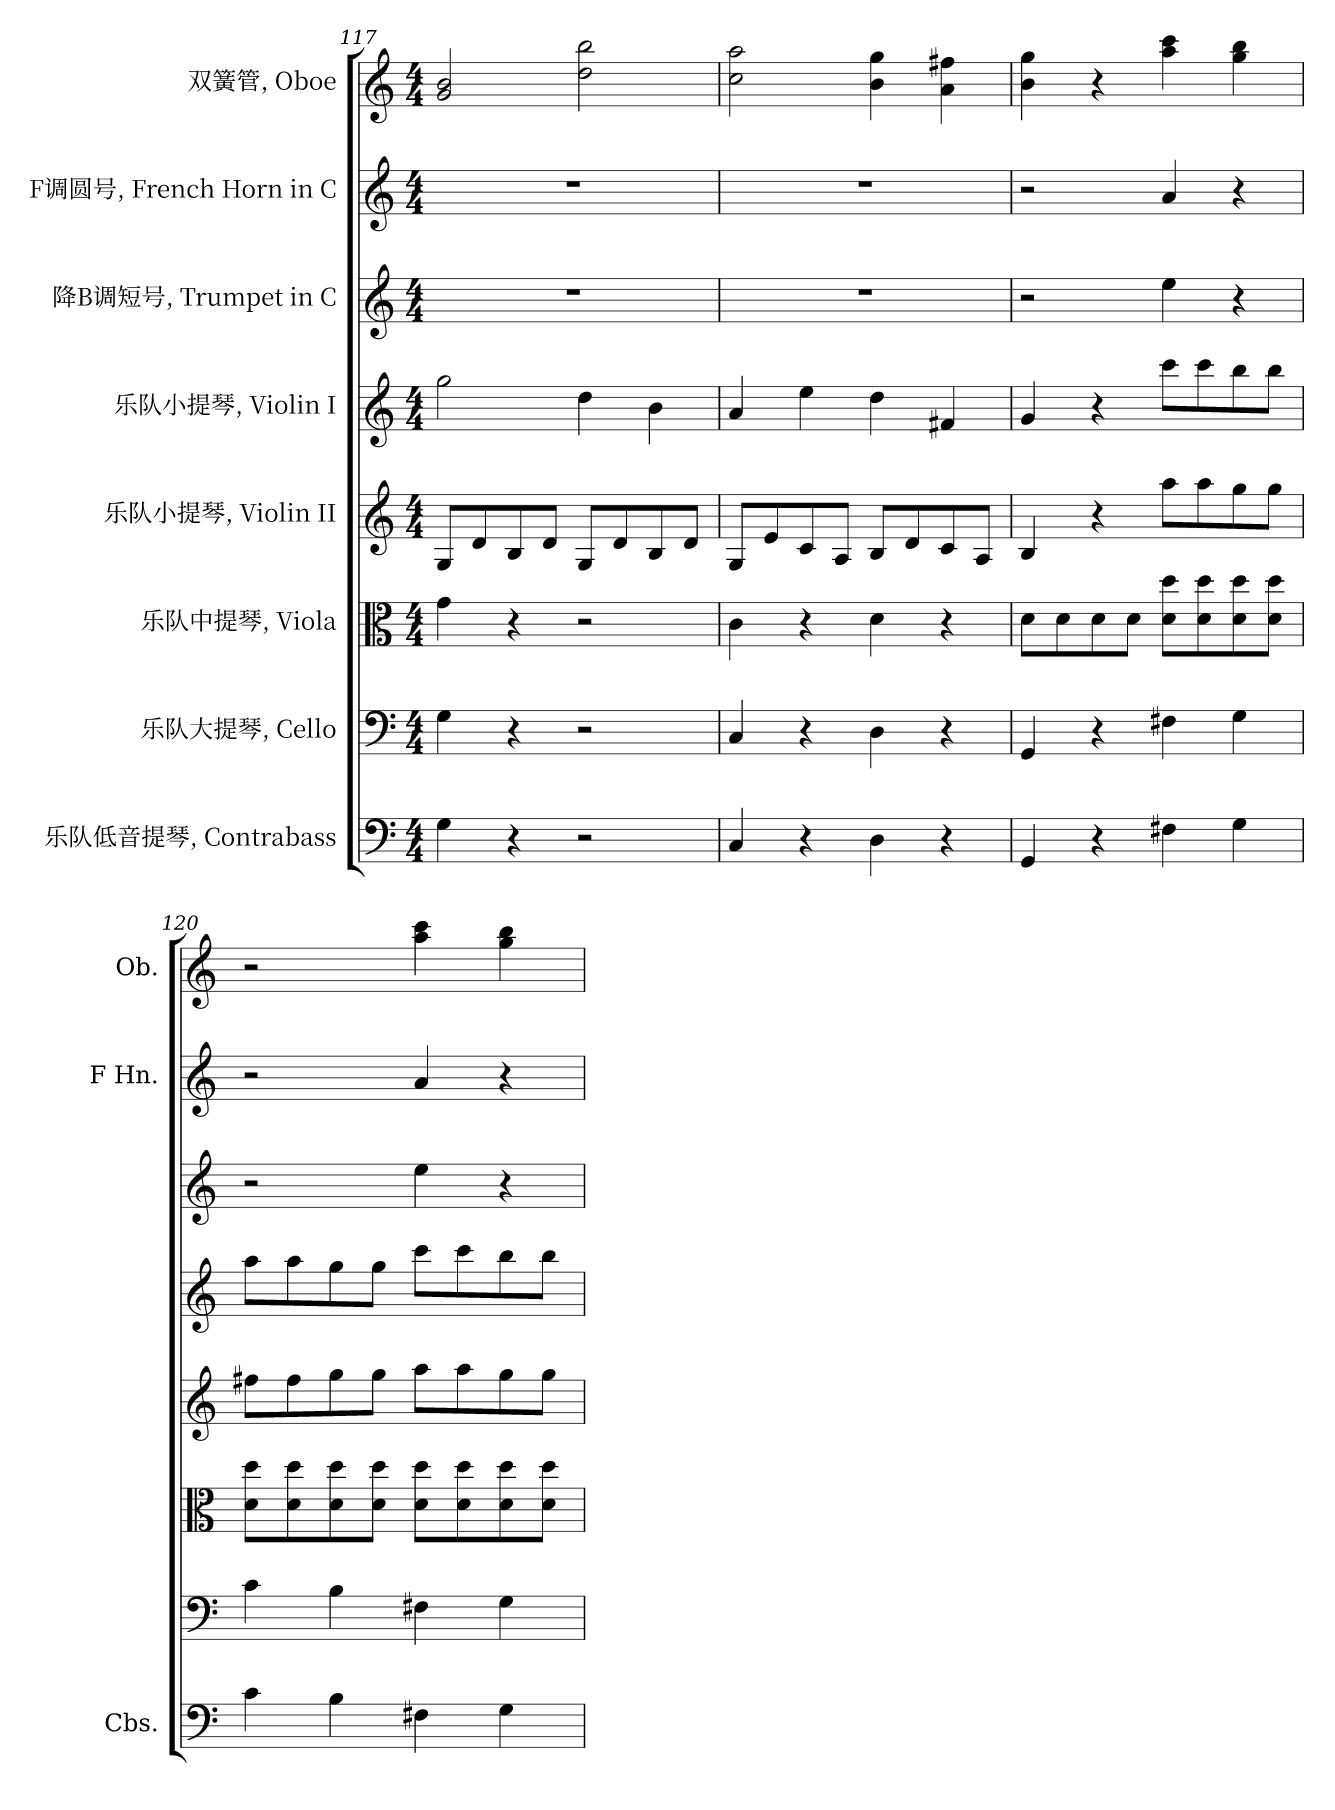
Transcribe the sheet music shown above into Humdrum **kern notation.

**kern	**kern	**kern	**kern	**kern	**kern	**kern	**kern
*part8	*part7	*part6	*part5	*part4	*part3	*part2	*part1
*staff8	*staff7	*staff6	*staff5	*staff4	*staff3	*staff2	*staff1
*I"乐队低音提琴, Contrabass	*I"乐队大提琴, Cello	*I"乐队中提琴, Viola	*I"乐队小提琴, Violin II	*I"乐队小提琴, Violin I	*I"降B调短号, Trumpet in C	*I"F调圆号, French Horn in C	*I"双簧管, Oboe
*I'Cbs.	*	*	*	*	*	*I'F Hn.	*I'Ob.
*clefF4	*clefF4	*clefC3	*clefG2	*clefG2	*clefG2	*clefG2	*clefG2
*ITrd7c12	*	*	*	*	*ITrd1c2	*ITrd4c7	*
*k[]	*k[]	*k[]	*k[]	*k[]	*k[b-e-]	*k[b-]	*k[]
*M4/4	*M4/4	*M4/4	*M4/4	*M4/4	*M4/4	*M4/4	*M4/4
=117	=117	=117	=117	=117	=117	=117	=117
4GG\	4G\	4g\	8G/L	2gg\	1r	1r	2g/ 2b/
.	.	.	8d/	.	.	.	.
4r	4r	4r	8B/	.	.	.	.
.	.	.	8d/J	.	.	.	.
2r	2r	2r	8G/L	4dd\	.	.	2dd\ 2bb\
.	.	.	8d/	.	.	.	.
.	.	.	8B/	4b\	.	.	.
.	.	.	8d/J	.	.	.	.
!!LO:PB:g=z
=118	=118	=118	=118	=118	=118	=118	=118
4CC/	4C/	4c\	8G/L	4a/	1r	1r	2cc\ 2aa\
.	.	.	8e/	.	.	.	.
4r	4r	4r	8c/	4ee\	.	.	.
.	.	.	8A/J	.	.	.	.
4DD\	4D\	4d\	8B/L	4dd\	.	.	4b\ 4gg\
.	.	.	8d/	.	.	.	.
4r	4r	4r	8c/	4f#X/	.	.	4a\ 4ff#X\
.	.	.	8A/J	.	.	.	.
=119	=119	=119	=119	=119	=119	=119	=119
4GGG/	4GG/	8d\L	4B/	4g/	2r	2r	4b\ 4gg\
.	.	8d\	.	.	.	.	.
4r	4r	8d\	4r	4r	.	.	4r
.	.	8d\J	.	.	.	.	.
4FF#X\	4F#X\	8d\ 8dd\L	8aa\L	8ccc\L	4dd\	4d/	4aa\ 4ccc\
.	.	8d\ 8dd\	8aa\	8ccc\	.	.	.
4GG\	4G\	8d\ 8dd\	8gg\	8bb\	4r	4r	4gg\ 4bb\
.	.	8d\ 8dd\J	8gg\J	8bb\J	.	.	.
=120	=120	=120	=120	=120	=120	=120	=120
4C\	4c\	8d\ 8dd\L	8ff#X\L	8aa\L	2r	2r	2r
.	.	8d\ 8dd\	8ff#\	8aa\	.	.	.
4BB\	4B\	8d\ 8dd\	8gg\	8gg\	.	.	.
.	.	8d\ 8dd\J	8gg\J	8gg\J	.	.	.
4FF#X\	4F#X\	8d\ 8dd\L	8aa\L	8ccc\L	4dd\	4d/	4aa\ 4ccc\
.	.	8d\ 8dd\	8aa\	8ccc\	.	.	.
4GG\	4G\	8d\ 8dd\	8gg\	8bb\	4r	4r	4gg\ 4bb\
.	.	8d\ 8dd\J	8gg\J	8bb\J	.	.	.
=	=	=	=	=	=	=	=
*-	*-	*-	*-	*-	*-	*-	*-
